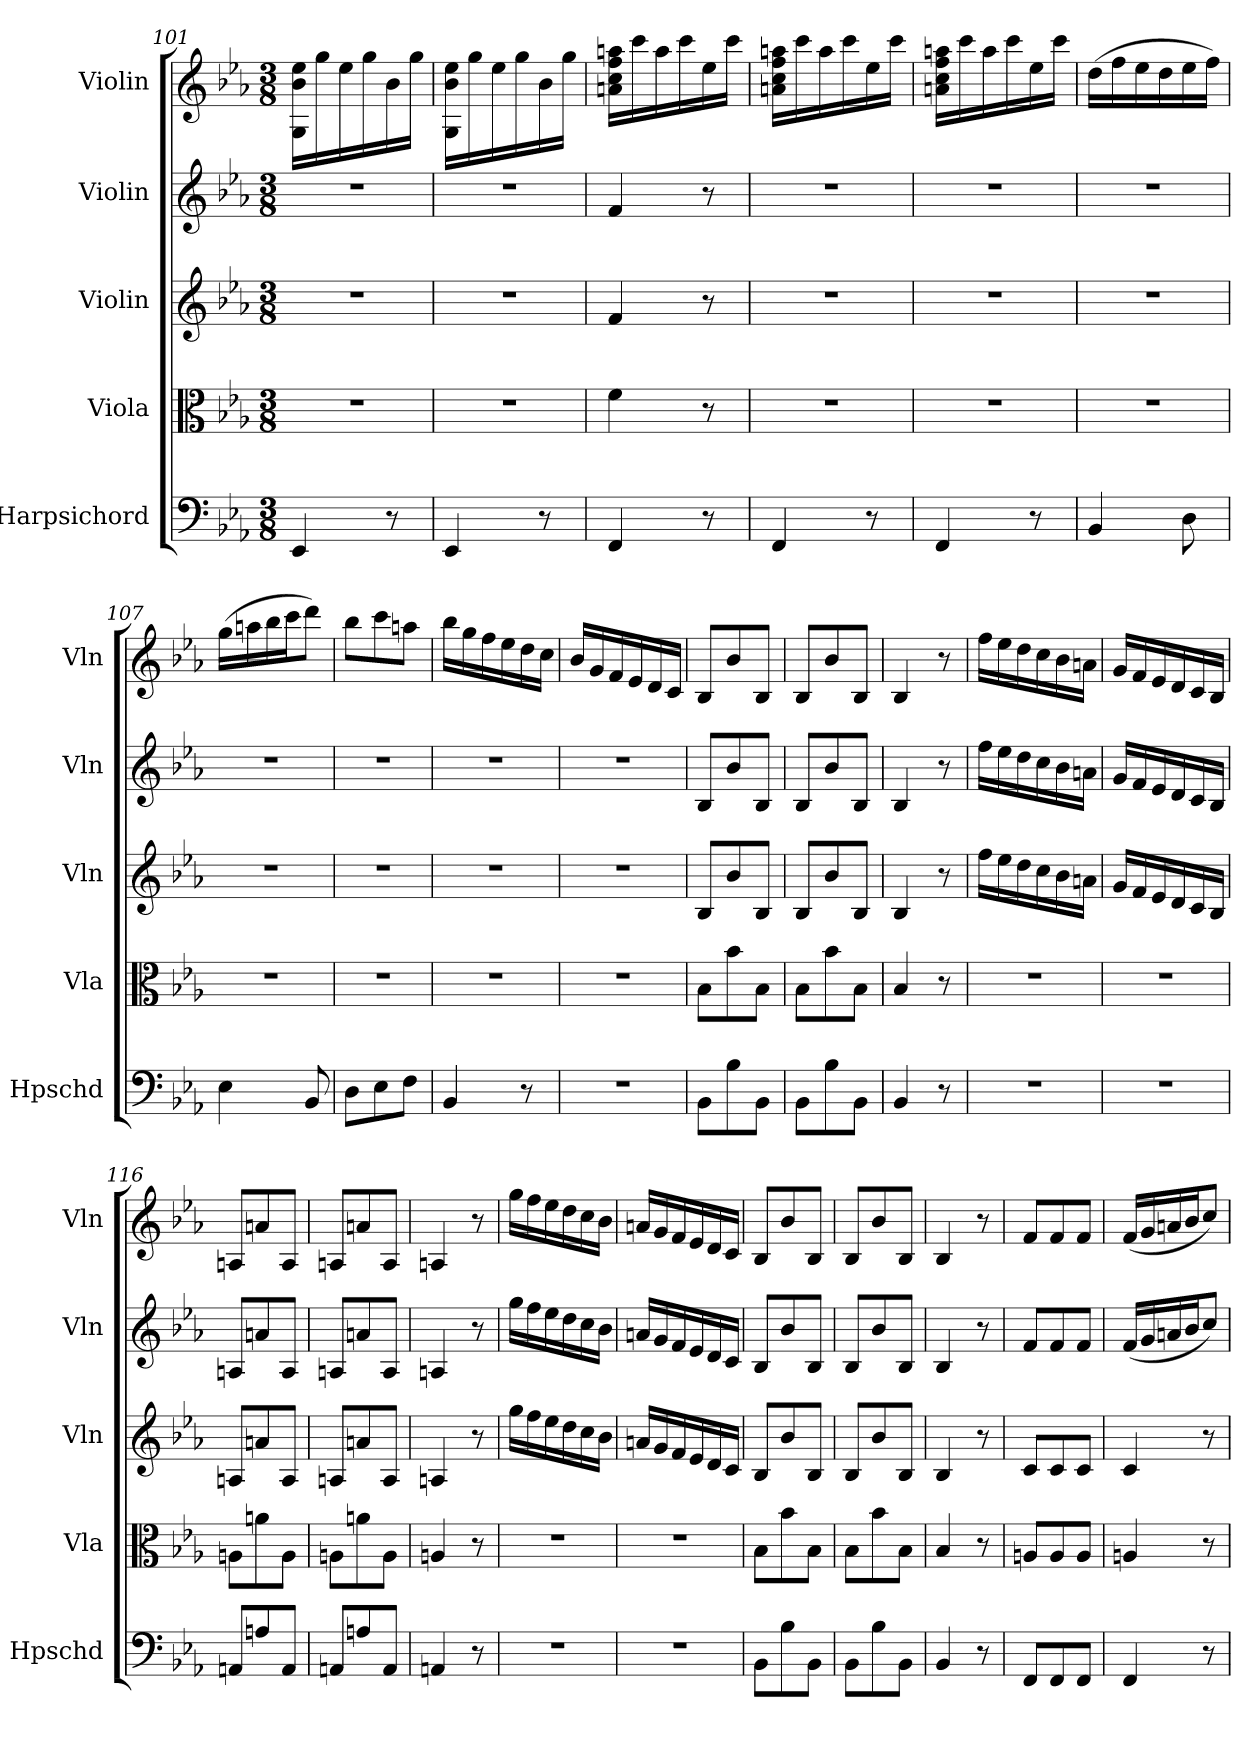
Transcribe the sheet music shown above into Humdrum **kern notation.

**kern	**kern	**kern	**kern	**kern
*part5	*part4	*part3	*part2	*part1
*staff5	*staff4	*staff3	*staff2	*staff1
*I"Harpsichord	*I"Viola	*I"Violin	*I"Violin	*I"Violin
*I'Hpschd	*I'Vla	*I'Vln	*I'Vln	*I'Vln
*clefF4	*clefC3	*clefG2	*clefG2	*clefG2
*k[b-e-a-]	*k[b-e-a-]	*k[b-e-a-]	*k[b-e-a-]	*k[b-e-a-]
*E-:	*E-:	*E-:	*E-:	*E-:
*M3/8	*M3/8	*M3/8	*M3/8	*M3/8
=101	=101	=101	=101	=101
4EE-/	4.r	4.r	4.r	16G/ 16b-/ 16ee-/LL
.	.	.	.	16gg\
.	.	.	.	16ee-\
.	.	.	.	16gg\
8r	.	.	.	16b-\
.	.	.	.	16gg\JJ
=102	=102	=102	=102	=102
4EE-/	4.r	4.r	4.r	16G/ 16b-/ 16ee-/LL
.	.	.	.	16gg\
.	.	.	.	16ee-\
.	.	.	.	16gg\
8r	.	.	.	16b-\
.	.	.	.	16gg\JJ
=103	=103	=103	=103	=103
4FF/	4f\	4f/	4f/	16an/ 16cc/ 16ff/ 16aan/LL
.	.	.	.	16ccc\
.	.	.	.	16aa\
.	.	.	.	16ccc\
8r	8r	8r	8r	16ee-\
.	.	.	.	16ccc\JJ
=104	=104	=104	=104	=104
4FF/	4.r	4.r	4.r	16an/ 16cc/ 16ff/ 16aan/LL
.	.	.	.	16ccc\
.	.	.	.	16aa\
.	.	.	.	16ccc\
8r	.	.	.	16ee-\
.	.	.	.	16ccc\JJ
=105	=105	=105	=105	=105
4FF/	4.r	4.r	4.r	16an/ 16cc/ 16ff/ 16aan/LL
.	.	.	.	16ccc\
.	.	.	.	16aa\
.	.	.	.	16ccc\
8r	.	.	.	16ee-\
.	.	.	.	16ccc\JJ
=106	=106	=106	=106	=106
4BB-/	4.r	4.r	4.r	(16dd\LL
.	.	.	.	16ff\
.	.	.	.	16ee-\
.	.	.	.	16dd\
8D\	.	.	.	16ee-\
.	.	.	.	16ff\JJ)
=107	=107	=107	=107	=107
4E-\	4.r	4.r	4.r	(16gg\LL
.	.	.	.	16aan\
.	.	.	.	16bb-\
.	.	.	.	16ccc\J
8BB-/	.	.	.	8ddd\J)
=108	=108	=108	=108	=108
8D\L	4.r	4.r	4.r	8bb-\L
8E-\	.	.	.	8ccc\
8F\J	.	.	.	8aan\J
=109	=109	=109	=109	=109
4BB-/	4.r	4.r	4.r	16bb-\LL
.	.	.	.	16gg\
.	.	.	.	16ff\
.	.	.	.	16ee-\
8r	.	.	.	16dd\
.	.	.	.	16cc\JJ
=110	=110	=110	=110	=110
4.r	4.r	4.r	4.r	16b-/LL
.	.	.	.	16g/
.	.	.	.	16f/
.	.	.	.	16e-/
.	.	.	.	16d/
.	.	.	.	16c/JJ
=111	=111	=111	=111	=111
8BB-\L	8B-\L	8B-/L	8B-/L	8B-/L
8B-\	8b-\	8b-/	8b-/	8b-/
8BB-\J	8B-\J	8B-/J	8B-/J	8B-/J
=112	=112	=112	=112	=112
8BB-\L	8B-\L	8B-/L	8B-/L	8B-/L
8B-\	8b-\	8b-/	8b-/	8b-/
8BB-\J	8B-\J	8B-/J	8B-/J	8B-/J
=113	=113	=113	=113	=113
4BB-/	4B-/	4B-/	4B-/	4B-/
8r	8r	8r	8r	8r
=114	=114	=114	=114	=114
4.r	4.r	16ff\LL	16ff\LL	16ff\LL
.	.	16ee-\	16ee-\	16ee-\
.	.	16dd\	16dd\	16dd\
.	.	16cc\	16cc\	16cc\
.	.	16b-\	16b-\	16b-\
.	.	16an\JJ	16an\JJ	16an\JJ
=115	=115	=115	=115	=115
4.r	4.r	16g/LL	16g/LL	16g/LL
.	.	16f/	16f/	16f/
.	.	16e-/	16e-/	16e-/
.	.	16d/	16d/	16d/
.	.	16c/	16c/	16c/
.	.	16B-/JJ	16B-/JJ	16B-/JJ
=116	=116	=116	=116	=116
8AAn/L	8An\L	8An/L	8An/L	8An/L
8An/	8an\	8an/	8an/	8an/
8AA/J	8A\J	8A/J	8A/J	8A/J
=117	=117	=117	=117	=117
8AAn/L	8An\L	8An/L	8An/L	8An/L
8An/	8an\	8an/	8an/	8an/
8AA/J	8A\J	8A/J	8A/J	8A/J
=118	=118	=118	=118	=118
4AAn/	4An/	4An/	4An/	4An/
8r	8r	8r	8r	8r
=119	=119	=119	=119	=119
4.r	4.r	16gg\LL	16gg\LL	16gg\LL
.	.	16ff\	16ff\	16ff\
.	.	16ee-\	16ee-\	16ee-\
.	.	16dd\	16dd\	16dd\
.	.	16cc\	16cc\	16cc\
.	.	16b-\JJ	16b-\JJ	16b-\JJ
=120	=120	=120	=120	=120
4.r	4.r	16an/LL	16an/LL	16an/LL
.	.	16g/	16g/	16g/
.	.	16f/	16f/	16f/
.	.	16e-/	16e-/	16e-/
.	.	16d/	16d/	16d/
.	.	16c/JJ	16c/JJ	16c/JJ
=121	=121	=121	=121	=121
8BB-\L	8B-\L	8B-/L	8B-/L	8B-/L
8B-\	8b-\	8b-/	8b-/	8b-/
8BB-\J	8B-\J	8B-/J	8B-/J	8B-/J
=122	=122	=122	=122	=122
8BB-\L	8B-\L	8B-/L	8B-/L	8B-/L
8B-\	8b-\	8b-/	8b-/	8b-/
8BB-\J	8B-\J	8B-/J	8B-/J	8B-/J
=123	=123	=123	=123	=123
4BB-/	4B-/	4B-/	4B-/	4B-/
8r	8r	8r	8r	8r
=124	=124	=124	=124	=124
8FF/L	8An/L	8c/L	8f/L	8f/L
8FF/	8A/	8c/	8f/	8f/
8FF/J	8A/J	8c/J	8f/J	8f/J
=125	=125	=125	=125	=125
4FF/	4An/	4c/	(16f/LL	(16f/LL
.	.	.	16g/	16g/
.	.	.	16an/	16an/
.	.	.	16b-/J	16b-/J
8r	8r	8r	8cc/J)	8cc/J)
=	=	=	=	=
*-	*-	*-	*-	*-
